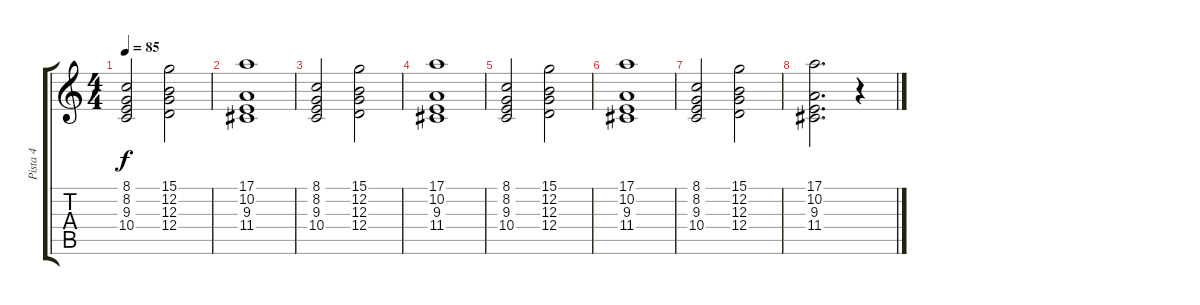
\track ("Pista 4" "Pista 4") {instrument drawbarorgan}
\staff {score tabs}
\tuning (E4 B3 G3 D3 A2 E2) {hide}
\ts (4 4)
\tempo 85
\clef g2
\ks c
(8.1 8.2 9.3 10.4).2{dy f} (15.1 12.2 12.3 12.4).2 |
(17.1 10.2 9.3 11.4).1 |
(8.1 8.2 9.3 10.4).2 (15.1 12.2 12.3 12.4).2 |
(17.1 10.2 9.3 11.4).1 |
(8.1 8.2 9.3 10.4).2 (15.1 12.2 12.3 12.4).2 |
(17.1 10.2 9.3 11.4).1 |
(8.1 8.2 9.3 10.4).2 (15.1 12.2 12.3 12.4).2 |
(17.1 10.2 9.3 11.4).2{d} r.4
